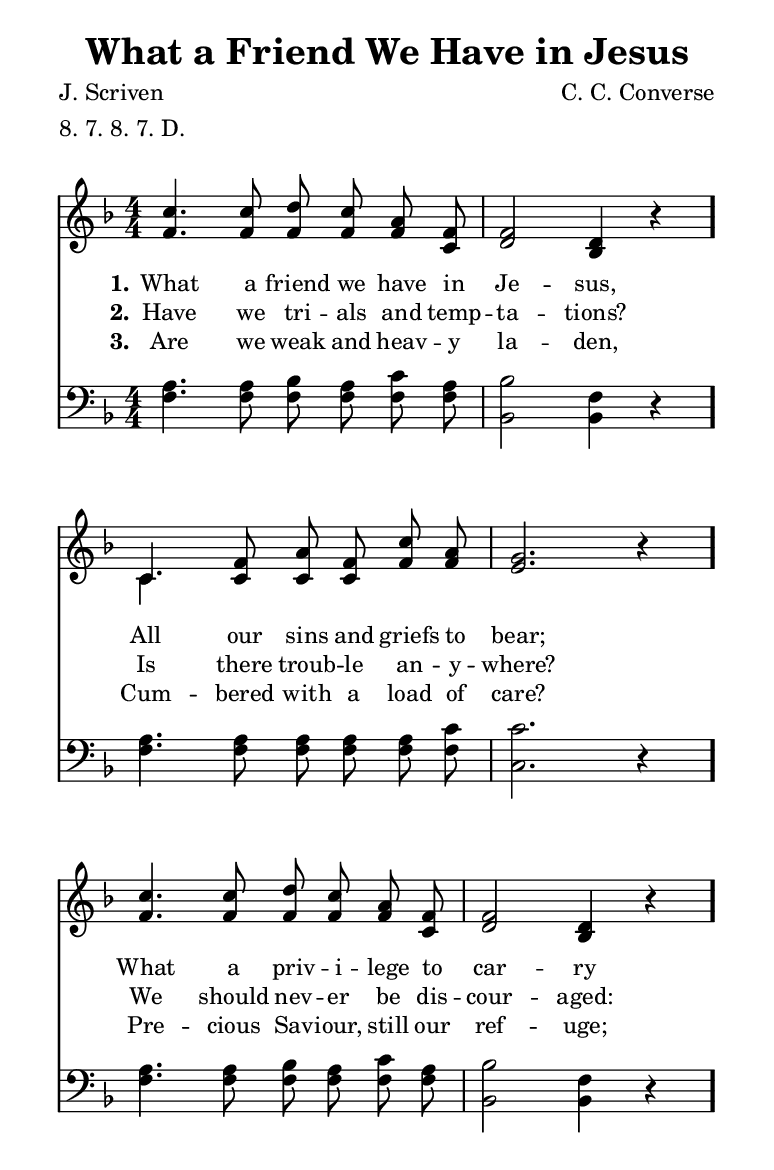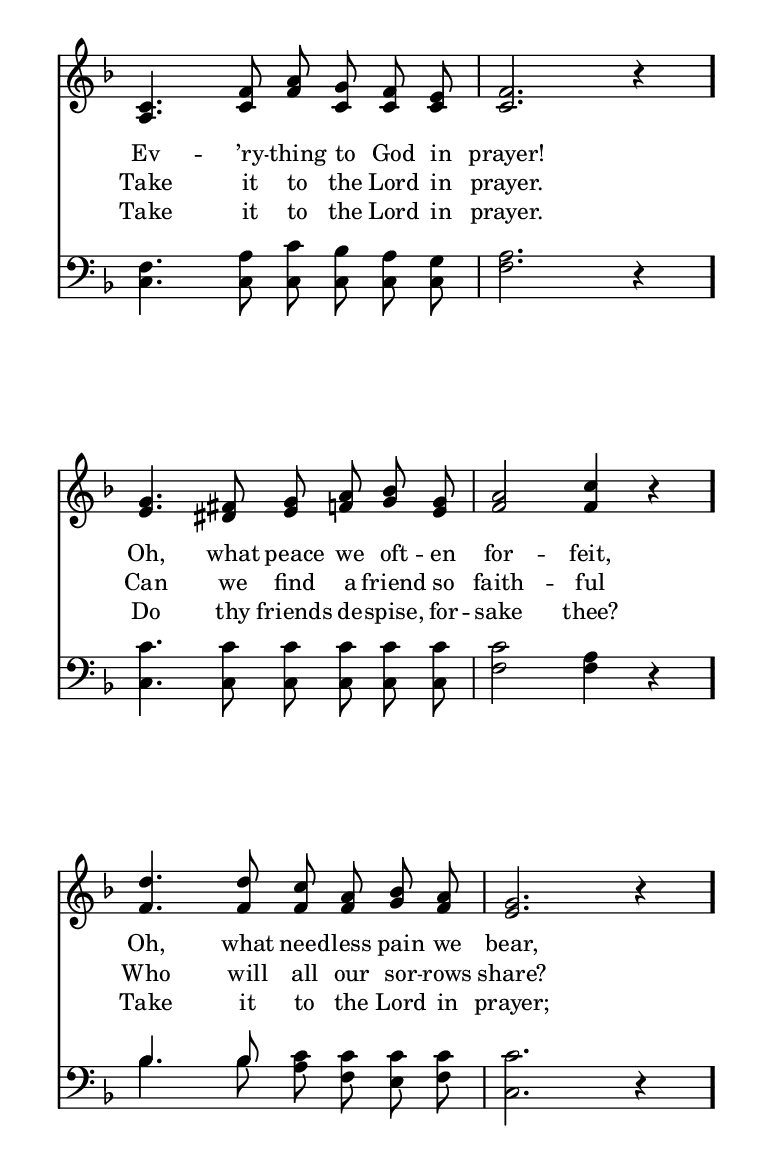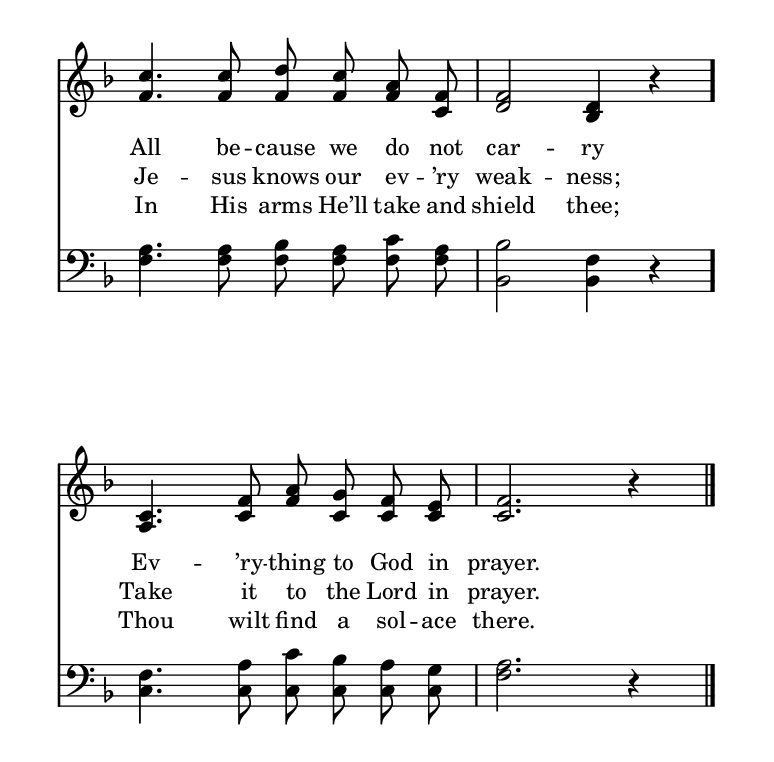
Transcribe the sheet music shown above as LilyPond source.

\include "common/global.ily"
\paper {
  \include "common/paper.ily"
}

\header{
  hymnnumber = "282"
  title = "What a Friend We Have in Jesus"
  tunename = "Scriven"
  meter = "8. 7. 8. 7. D."
  poet = "J. Scriven"
  composer = "C. C. Converse"
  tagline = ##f
}

global = {
  \include "common/overrides.ily"
  \override Staff.TimeSignature.style = #'numbered
  \time 4/4
  \override Score.MetronomeMark.transparent = ##t % hide all fermata changes too
  \tempo 4=80
  \key f \major
  \autoBeamOff
}

patternA = { c4. c8 c c c c | c2 c4 c4 }
patternB = { c4. c8 c c c c | c2. c4 }

notesSoprano = {
\global
\relative c'' {

  \changePitch \patternA { c c d c a f | f d r }
  \changePitch \patternB { c f a f c' a | g r }
  \changePitch \patternA { c c d c a f | f d r }
  \changePitch \patternB { c f a g f e | f r }
  \changePitch \patternA { g fis g a bes g | a c r }
  \changePitch \patternB { d d c a bes a | g r }
  \changePitch \patternA { c c d c a f | f d r }
  \changePitch \patternB { c f a g f e | f r }

  \bar "|."

}
}

notesAlto = {
\global
\relative e' {

  \changePitch \patternA { f f f f f c | d bes r }
  \changePitch \patternB { c c c c f f | e r }
  \changePitch \patternA { f f f f f c | d bes r }
  \changePitch \patternB { a c f c c c | c r }
  \changePitch \patternA { e dis e f g e | f f r }
  \changePitch \patternB { f f f f g f | e r }
  \changePitch \patternA { f f f f f c | d bes r }
  \changePitch \patternB { a c f c c c | c r }

}
}

notesTenor = {
\global
\relative a {

  \changePitch \patternA { a a bes a c a | bes f r }
  \changePitch \patternB { a a a a a c | c r }
  \changePitch \patternA { a a bes a c a | bes f r }
  \changePitch \patternB { f a c bes a g | a r }
  \changePitch \patternA { c c c c c c | c a r }
  \changePitch \patternB { bes bes c c c c | c r }
  \changePitch \patternA { a a bes a c a | bes f r }
  \changePitch \patternB { f a c bes a g | a r }

}
}

notesBass = {
\global
\relative f {

  \changePitch \patternA { f f f f f f | bes, bes r }
  \changePitch \patternB { f' f f f f f | c r }
  \changePitch \patternA { f f f f f f | bes, bes r }
  \changePitch \patternB { c c c c c c | f r }
  \changePitch \patternA { c c c c c c | f f r }
  \changePitch \patternB { bes bes a f e f | c r }
  \changePitch \patternA { f f f f f f | bes, bes r }
  \changePitch \patternB { c c c c c c | f r }

}
}

wordsA = \lyricmode {
\set stanza = "1."

What a friend we have in Je -- sus, \bar "."
All our sins and griefs to bear; \bar "."
What a priv -- i -- lege to car -- ry \bar "."
Ev -- ’ry -- thing to God in prayer! \bar "."
Oh, what peace we oft -- en for -- feit, \bar "."
Oh, what need -- less pain we bear, \bar "."
All be -- cause we do not car -- ry \bar "."
Ev -- ’ry -- thing to God in prayer. \bar "."

}

wordsB = \lyricmode {
\set stanza = "2."

Have we tri -- als and temp -- ta -- tions?
Is there troub -- le an -- y -- where?
We should nev -- er be dis -- cour -- aged:
Take it to the Lord in prayer.
Can we find a friend so faith -- ful
Who will all our sor -- rows share?
Je -- sus knows our ev -- ’ry weak -- ness;
Take it to the Lord in prayer.

}

wordsC = \lyricmode {
\set stanza = "3."

Are we weak and heav -- y la -- den,
Cum -- bered with a load of care?
Pre -- cious Sav -- iour, still our ref -- uge;
Take it to the Lord in prayer.
Do thy friends de -- spise, for -- sake thee?
Take it to the Lord in prayer;
In His arms He’ll take and shield thee;
Thou wilt find a sol -- ace there.

}

\score {
  \context ChoirStaff <<
    \context Staff = upper <<
      \set Staff.autoBeaming = ##f
      \set ChoirStaff.systemStartDelimiter = #'SystemStartBar
      \set ChoirStaff.printPartCombineTexts = ##f
      \partcombine #'(2 . 9) \notesSoprano \notesAlto
      \context NullVoice = sopranos { \voiceOne << \notesSoprano >> }
      \context NullVoice = altos { \voiceTwo << \notesAlto >> }
      \context Lyrics = one   \lyricsto sopranos \wordsA
      \context Lyrics = two   \lyricsto sopranos \wordsB
      \context Lyrics = three \lyricsto sopranos \wordsC
    >>
    \context Staff = men <<
      \set Staff.autoBeaming = ##f
      \clef bass
      \set ChoirStaff.printPartCombineTexts = ##f
      \partcombine #'(2 . 9) \notesTenor \notesBass
      \context NullVoice = tenors { \voiceOne << \notesTenor >> }
      \context NullVoice = basses { \voiceTwo << \notesBass >> }
    >>
  >>
  \layout {
    \include "common/layout.ily"
  }
  \midi{
    \include "common/midi.ily"
  }
}

\version "2.19.49"  % necessary for upgrading to future LilyPond versions.

% vi:set et ts=2 sw=2 ai nocindent syntax=lilypond:
